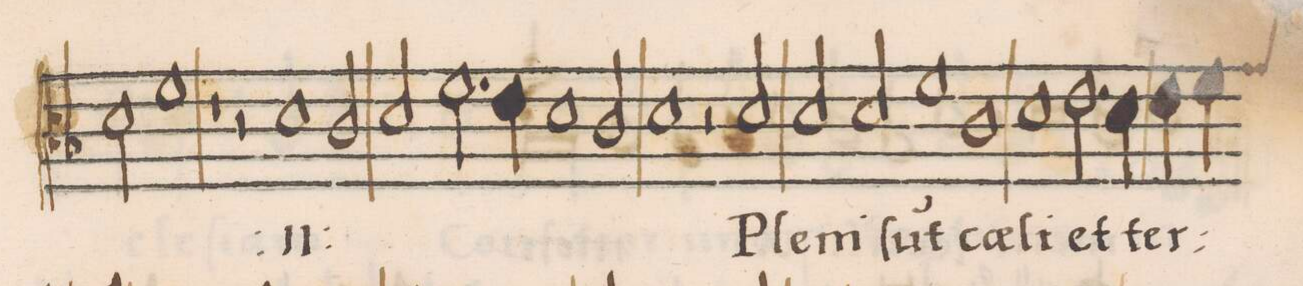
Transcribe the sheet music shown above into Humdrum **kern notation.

**kern	**text
*I"CANTVS	*
*clefC3	*
*k[b-]	*
*met(C|)	*
*M2/1	*
2d\	-ba-
=27-	=27-
1f\	-oth
1r	.
=28-	=28-
2r	.
1d\	do-
2c/	-mi-
=29-	=29-
2d/	-nus
2.f\	De-
4e\	-(us)
1d\	sab-
=30-	=30-
2c/	-ba-
1d\	-oth
*	*Xij
=31-	=31-
2r	.
2d/	Ple-
2d/	-ni
2d/	ſu(n)t
=32-	=32-
1f\	.
1c\	c(ae)-
=33-	=33-
1d\	-li
2.e\	et
4d\	ter-
=34-	=34-
4e\	.
*custos:g	*
4f\	.
*-	*-
